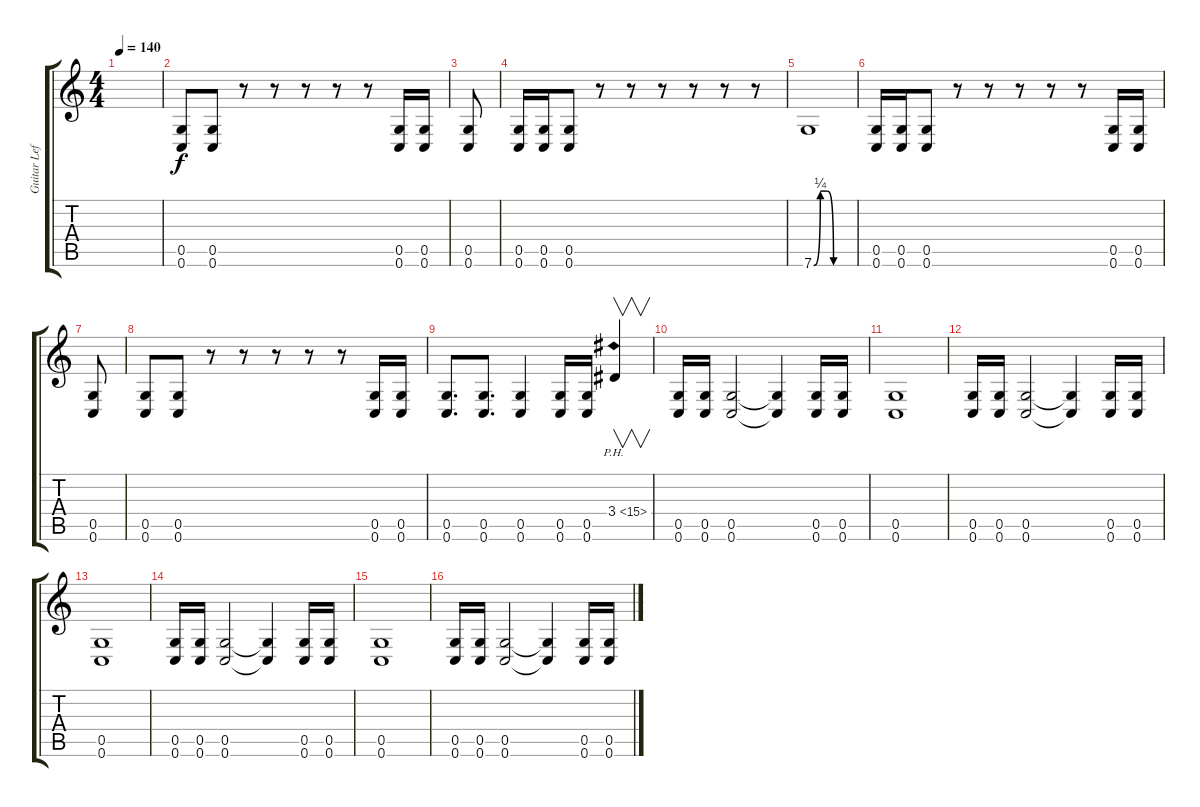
\track ("Guitar Left" "Guitar Lef") {instrument distortionguitar bank 255}
\staff {score tabs}
\tuning (D4 A3 F3 C3 G2 C2) {hide}
\ts (4 4)
\tempo 140
\clef g2
\ks c
|
(0.5 0.6).8 (0.5 0.6).8 r.8 r.8 r.8 r.8 r.8 (0.5 0.6).16 (0.5 0.6).16 |
(0.5 0.6).8 |
(0.5 0.6).16 (0.5 0.6).16 (0.5 0.6).8 r.8 r.8 r.8 r.8 r.8 r.8 |
7.6{be (custom 0 0 10 1 20 1 30 0 60 0)}.1 |
(0.5 0.6).16 (0.5 0.6).16 (0.5 0.6).8 r.8 r.8 r.8 r.8 r.8 (0.5 0.6).16 (0.5 0.6).16 |
(0.5 0.6).8 |
(0.5 0.6).8 (0.5 0.6).8 r.8 r.8 r.8 r.8 r.8 (0.5 0.6).16 (0.5 0.6).16 |
(0.5 0.6).8{d} (0.5 0.6).8{d} (0.5 0.6).4 (0.5 0.6).16 (0.5 0.6).16 3.4{ph 12}.4{v} |
(0.5 0.6).16 (0.5 0.6).16 (0.5 0.6).2 (0.5{t} 0.6{t}).4 (0.5 0.6).16 (0.5 0.6).16 |
(0.5 0.6).1 |
(0.5 0.6).16 (0.5 0.6).16 (0.5 0.6).2 (0.5{t} 0.6{t}).4 (0.5 0.6).16 (0.5 0.6).16 |
(0.5 0.6).1 |
(0.5 0.6).16 (0.5 0.6).16 (0.5 0.6).2 (0.5{t} 0.6{t}).4 (0.5 0.6).16 (0.5 0.6).16 |
(0.5 0.6).1 |
(0.5 0.6).16 (0.5 0.6).16 (0.5 0.6).2 (0.5{t} 0.6{t}).4 (0.5 0.6).16 (0.5 0.6).16
